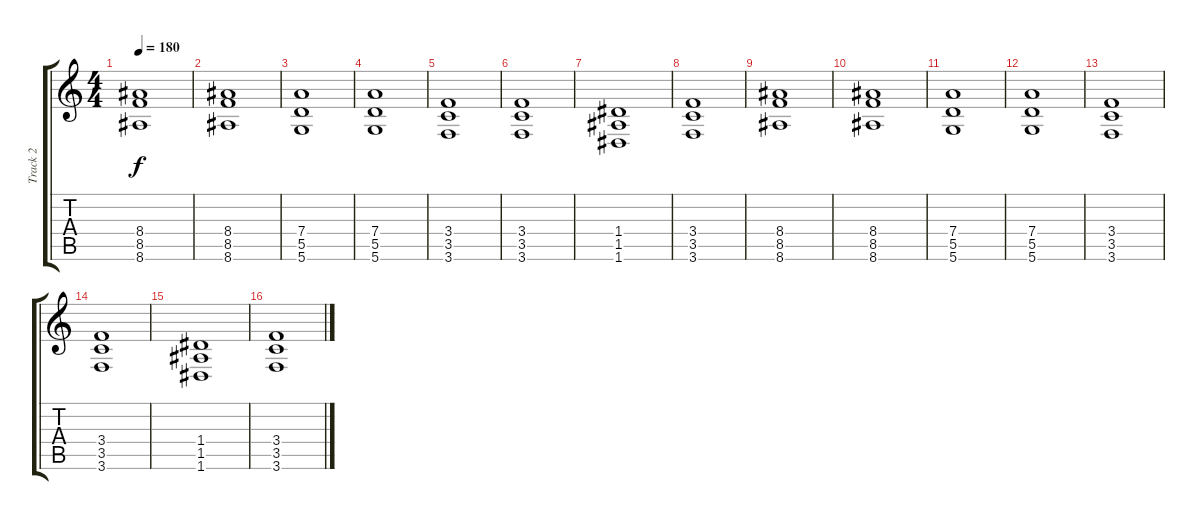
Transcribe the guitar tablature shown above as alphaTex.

\track ("Track 2" "Track 2") {instrument acousticguitarsteel}
\staff {score tabs}
\tuning (E4 B3 G3 D3 A2 D2) {hide}
\ts (4 4)
\tempo 180
\clef g2
\ks c
(8.4 8.5 8.6).1{dy f} |
(8.4 8.5 8.6).1 |
(7.4 5.5 5.6).1 |
(7.4 5.5 5.6).1 |
(3.4 3.5 3.6).1 |
(3.4 3.5 3.6).1 |
(1.4 1.5 1.6).1 |
(3.4 3.5 3.6).1 |
(8.4 8.5 8.6).1 |
(8.4 8.5 8.6).1 |
(7.4 5.5 5.6).1 |
(7.4 5.5 5.6).1 |
(3.4 3.5 3.6).1 |
(3.4 3.5 3.6).1 |
(1.4 1.5 1.6).1 |
(3.4 3.5 3.6).1
